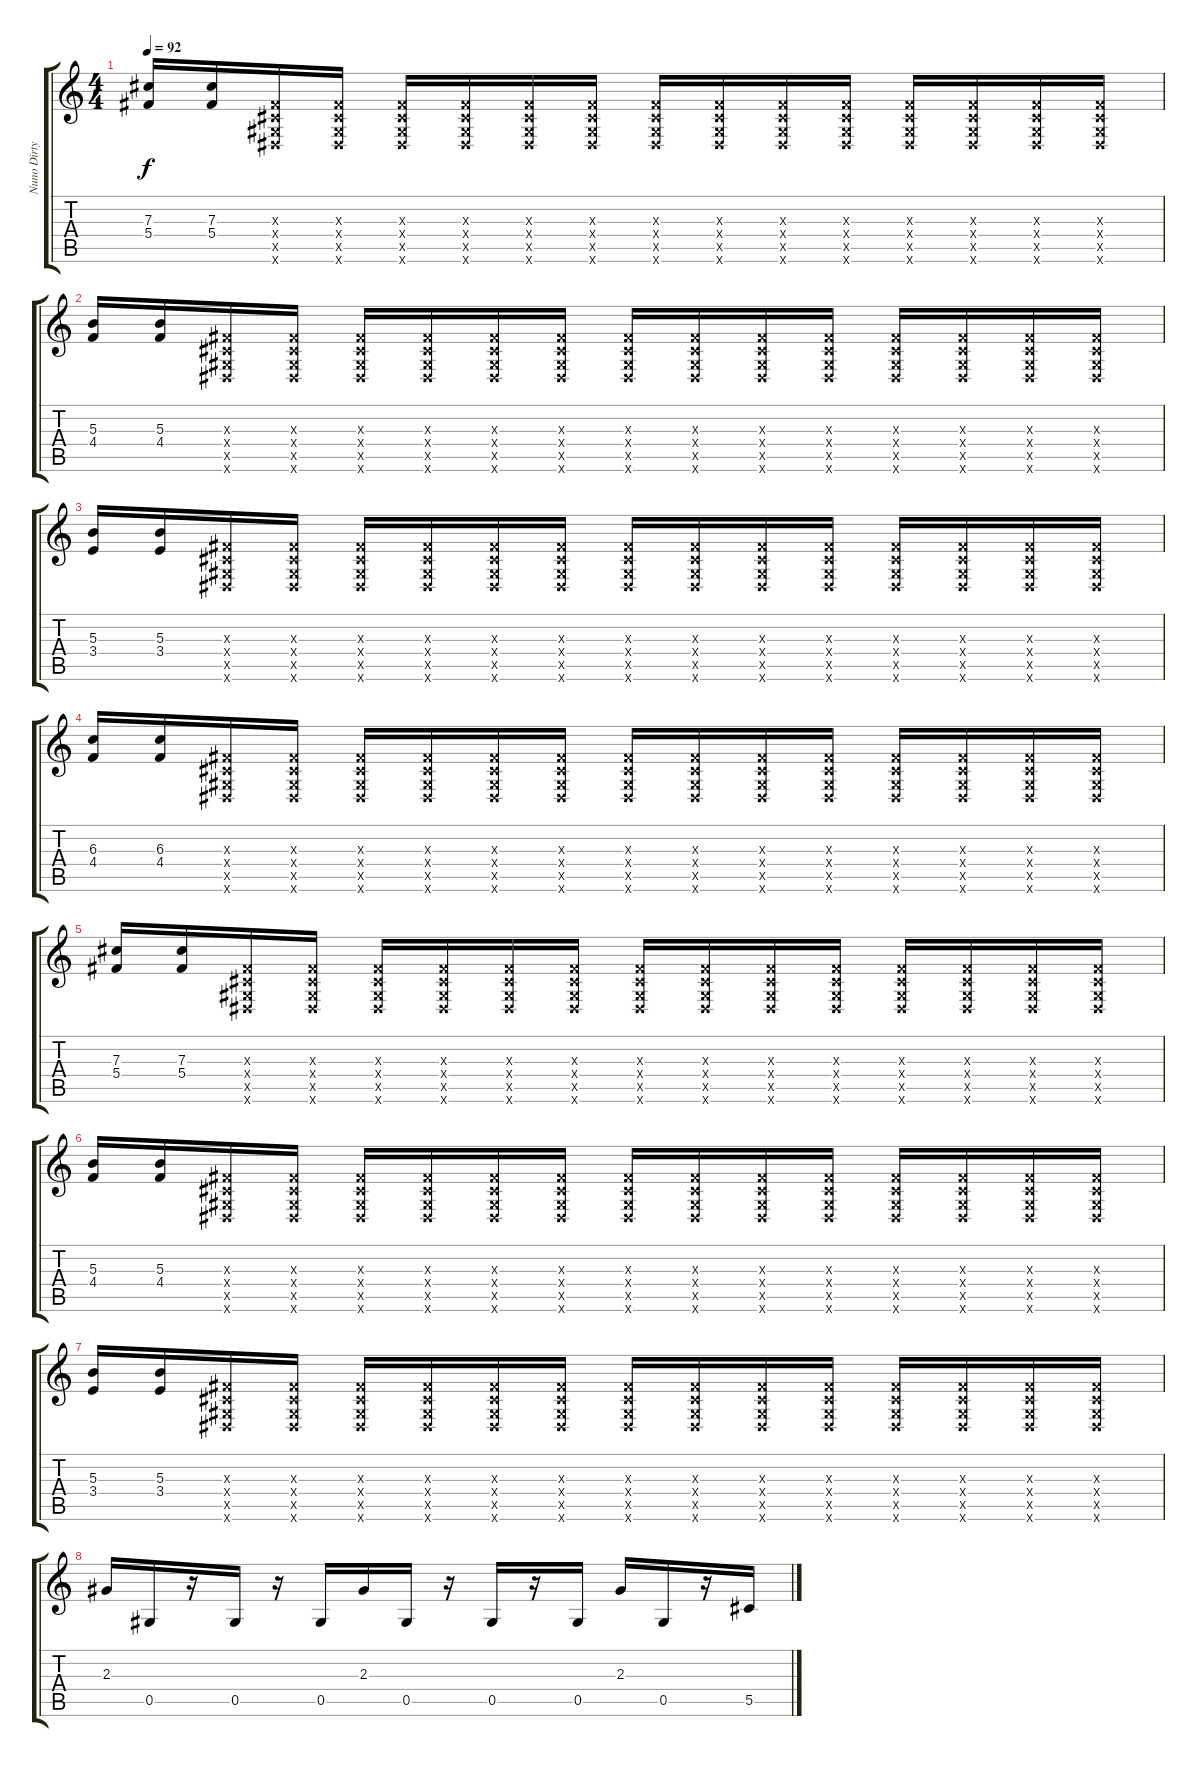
\track ("Nuno Dirty Rhythm" "Nuno Dirty") {instrument overdrivenguitar}
\staff {score tabs}
\tuning (Eb4 Bb3 Gb3 Db3 Ab2 Eb2) {hide}
\ts (4 4)
\tempo 92
\clef g2
\ks c
(7.3 5.4).16{dy f} (7.3 5.4).16 (0.3{x} 0.4{x} 0.5{x} 0.6{x}).16 (0.3{x} 0.4{x} 0.5{x} 0.6{x}).16 (0.3{x} 0.4{x} 0.5{x} 0.6{x}).16 (0.3{x} 0.4{x} 0.5{x} 0.6{x}).16 (0.3{x} 0.4{x} 0.5{x} 0.6{x}).16 (0.3{x} 0.4{x} 0.5{x} 0.6{x}).16 (0.3{x} 0.4{x} 0.5{x} 0.6{x}).16 (0.3{x} 0.4{x} 0.5{x} 0.6{x}).16 (0.3{x} 0.4{x} 0.5{x} 0.6{x}).16 (0.3{x} 0.4{x} 0.5{x} 0.6{x}).16 (0.3{x} 0.4{x} 0.5{x} 0.6{x}).16 (0.3{x} 0.4{x} 0.5{x} 0.6{x}).16 (0.3{x} 0.4{x} 0.5{x} 0.6{x}).16 (0.3{x} 0.4{x} 0.5{x} 0.6{x}).16 |
(5.3 4.4).16 (5.3 4.4).16 (0.3{x} 0.4{x} 0.5{x} 0.6{x}).16 (0.3{x} 0.4{x} 0.5{x} 0.6{x}).16 (0.3{x} 0.4{x} 0.5{x} 0.6{x}).16 (0.3{x} 0.4{x} 0.5{x} 0.6{x}).16 (0.3{x} 0.4{x} 0.5{x} 0.6{x}).16 (0.3{x} 0.4{x} 0.5{x} 0.6{x}).16 (0.3{x} 0.4{x} 0.5{x} 0.6{x}).16 (0.3{x} 0.4{x} 0.5{x} 0.6{x}).16 (0.3{x} 0.4{x} 0.5{x} 0.6{x}).16 (0.3{x} 0.4{x} 0.5{x} 0.6{x}).16 (0.3{x} 0.4{x} 0.5{x} 0.6{x}).16 (0.3{x} 0.4{x} 0.5{x} 0.6{x}).16 (0.3{x} 0.4{x} 0.5{x} 0.6{x}).16 (0.3{x} 0.4{x} 0.5{x} 0.6{x}).16 |
(5.3 3.4).16 (5.3 3.4).16 (0.3{x} 0.4{x} 0.5{x} 0.6{x}).16 (0.3{x} 0.4{x} 0.5{x} 0.6{x}).16 (0.3{x} 0.4{x} 0.5{x} 0.6{x}).16 (0.3{x} 0.4{x} 0.5{x} 0.6{x}).16 (0.3{x} 0.4{x} 0.5{x} 0.6{x}).16 (0.3{x} 0.4{x} 0.5{x} 0.6{x}).16 (0.3{x} 0.4{x} 0.5{x} 0.6{x}).16 (0.3{x} 0.4{x} 0.5{x} 0.6{x}).16 (0.3{x} 0.4{x} 0.5{x} 0.6{x}).16 (0.3{x} 0.4{x} 0.5{x} 0.6{x}).16 (0.3{x} 0.4{x} 0.5{x} 0.6{x}).16 (0.3{x} 0.4{x} 0.5{x} 0.6{x}).16 (0.3{x} 0.4{x} 0.5{x} 0.6{x}).16 (0.3{x} 0.4{x} 0.5{x} 0.6{x}).16 |
(6.3 4.4).16 (6.3 4.4).16 (0.3{x} 0.4{x} 0.5{x} 0.6{x}).16 (0.3{x} 0.4{x} 0.5{x} 0.6{x}).16 (0.3{x} 0.4{x} 0.5{x} 0.6{x}).16 (0.3{x} 0.4{x} 0.5{x} 0.6{x}).16 (0.3{x} 0.4{x} 0.5{x} 0.6{x}).16 (0.3{x} 0.4{x} 0.5{x} 0.6{x}).16 (0.3{x} 0.4{x} 0.5{x} 0.6{x}).16 (0.3{x} 0.4{x} 0.5{x} 0.6{x}).16 (0.3{x} 0.4{x} 0.5{x} 0.6{x}).16 (0.3{x} 0.4{x} 0.5{x} 0.6{x}).16 (0.3{x} 0.4{x} 0.5{x} 0.6{x}).16 (0.3{x} 0.4{x} 0.5{x} 0.6{x}).16 (0.3{x} 0.4{x} 0.5{x} 0.6{x}).16 (0.3{x} 0.4{x} 0.5{x} 0.6{x}).16 |
(7.3 5.4).16 (7.3 5.4).16 (0.3{x} 0.4{x} 0.5{x} 0.6{x}).16 (0.3{x} 0.4{x} 0.5{x} 0.6{x}).16 (0.3{x} 0.4{x} 0.5{x} 0.6{x}).16 (0.3{x} 0.4{x} 0.5{x} 0.6{x}).16 (0.3{x} 0.4{x} 0.5{x} 0.6{x}).16 (0.3{x} 0.4{x} 0.5{x} 0.6{x}).16 (0.3{x} 0.4{x} 0.5{x} 0.6{x}).16 (0.3{x} 0.4{x} 0.5{x} 0.6{x}).16 (0.3{x} 0.4{x} 0.5{x} 0.6{x}).16 (0.3{x} 0.4{x} 0.5{x} 0.6{x}).16 (0.3{x} 0.4{x} 0.5{x} 0.6{x}).16 (0.3{x} 0.4{x} 0.5{x} 0.6{x}).16 (0.3{x} 0.4{x} 0.5{x} 0.6{x}).16 (0.3{x} 0.4{x} 0.5{x} 0.6{x}).16 |
(5.3 4.4).16 (5.3 4.4).16 (0.3{x} 0.4{x} 0.5{x} 0.6{x}).16 (0.3{x} 0.4{x} 0.5{x} 0.6{x}).16 (0.3{x} 0.4{x} 0.5{x} 0.6{x}).16 (0.3{x} 0.4{x} 0.5{x} 0.6{x}).16 (0.3{x} 0.4{x} 0.5{x} 0.6{x}).16 (0.3{x} 0.4{x} 0.5{x} 0.6{x}).16 (0.3{x} 0.4{x} 0.5{x} 0.6{x}).16 (0.3{x} 0.4{x} 0.5{x} 0.6{x}).16 (0.3{x} 0.4{x} 0.5{x} 0.6{x}).16 (0.3{x} 0.4{x} 0.5{x} 0.6{x}).16 (0.3{x} 0.4{x} 0.5{x} 0.6{x}).16 (0.3{x} 0.4{x} 0.5{x} 0.6{x}).16 (0.3{x} 0.4{x} 0.5{x} 0.6{x}).16 (0.3{x} 0.4{x} 0.5{x} 0.6{x}).16 |
(5.3 3.4).16 (5.3 3.4).16 (0.3{x} 0.4{x} 0.5{x} 0.6{x}).16 (0.3{x} 0.4{x} 0.5{x} 0.6{x}).16 (0.3{x} 0.4{x} 0.5{x} 0.6{x}).16 (0.3{x} 0.4{x} 0.5{x} 0.6{x}).16 (0.3{x} 0.4{x} 0.5{x} 0.6{x}).16 (0.3{x} 0.4{x} 0.5{x} 0.6{x}).16 (0.3{x} 0.4{x} 0.5{x} 0.6{x}).16 (0.3{x} 0.4{x} 0.5{x} 0.6{x}).16 (0.3{x} 0.4{x} 0.5{x} 0.6{x}).16 (0.3{x} 0.4{x} 0.5{x} 0.6{x}).16 (0.3{x} 0.4{x} 0.5{x} 0.6{x}).16 (0.3{x} 0.4{x} 0.5{x} 0.6{x}).16 (0.3{x} 0.4{x} 0.5{x} 0.6{x}).16 (0.3{x} 0.4{x} 0.5{x} 0.6{x}).16 |
2.3.16 0.5.16 r.16 0.5.16 r.16 0.5.16 2.3.16 0.5.16 r.16 0.5.16 r.16 0.5.16 2.3.16 0.5.16 r.16 5.5.16
